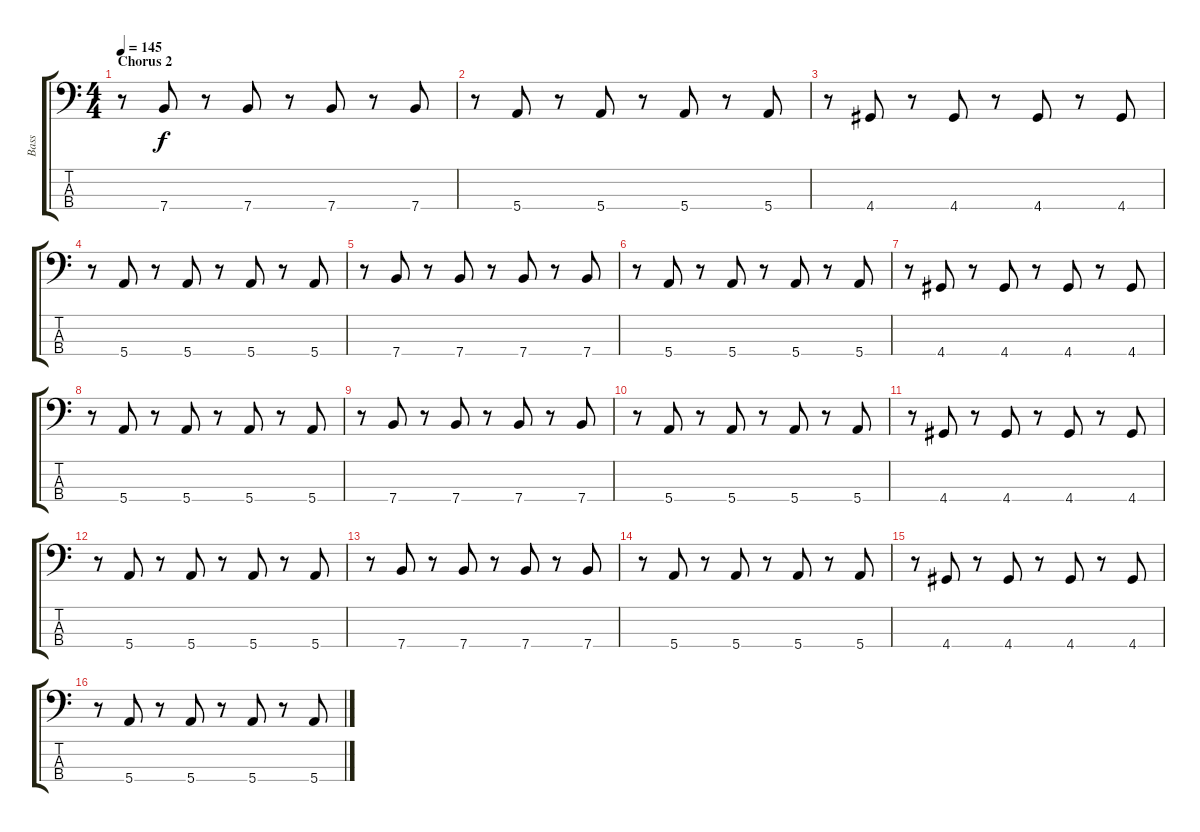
\track ("Bass" "Bass") {instrument electricbassfinger}
\staff {score tabs}
\tuning (G2 D2 A1 E1) {hide}
\ts (4 4)
\section ("" "Chorus 2")
\tempo 145
\clef f4
\ks c
r.8{dy f} 7.4.8 r.8 7.4.8 r.8 7.4.8 r.8 7.4.8 |
r.8 5.4.8 r.8 5.4.8 r.8 5.4.8 r.8 5.4.8 |
r.8 4.4.8 r.8 4.4.8 r.8 4.4.8 r.8 4.4.8 |
r.8 5.4.8 r.8 5.4.8 r.8 5.4.8 r.8 5.4.8 |
r.8 7.4.8 r.8 7.4.8 r.8 7.4.8 r.8 7.4.8 |
r.8 5.4.8 r.8 5.4.8 r.8 5.4.8 r.8 5.4.8 |
r.8 4.4.8 r.8 4.4.8 r.8 4.4.8 r.8 4.4.8 |
r.8 5.4.8 r.8 5.4.8 r.8 5.4.8 r.8 5.4.8 |
r.8 7.4.8 r.8 7.4.8 r.8 7.4.8 r.8 7.4.8 |
r.8 5.4.8 r.8 5.4.8 r.8 5.4.8 r.8 5.4.8 |
r.8 4.4.8 r.8 4.4.8 r.8 4.4.8 r.8 4.4.8 |
r.8 5.4.8 r.8 5.4.8 r.8 5.4.8 r.8 5.4.8 |
r.8 7.4.8 r.8 7.4.8 r.8 7.4.8 r.8 7.4.8 |
r.8 5.4.8 r.8 5.4.8 r.8 5.4.8 r.8 5.4.8 |
r.8 4.4.8 r.8 4.4.8 r.8 4.4.8 r.8 4.4.8 |
r.8 5.4.8 r.8 5.4.8 r.8 5.4.8 r.8 5.4.8
